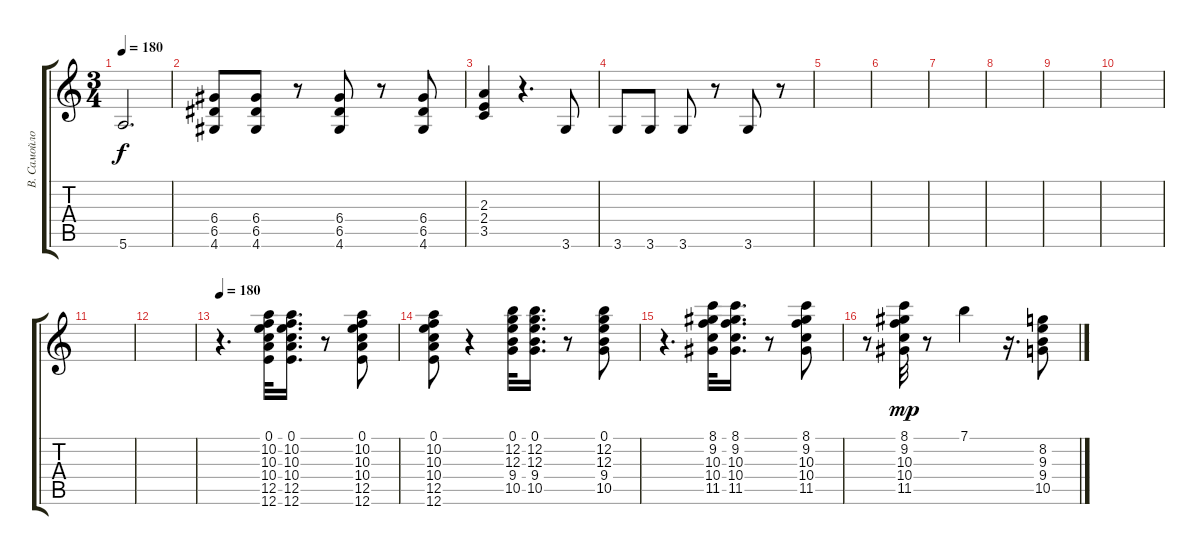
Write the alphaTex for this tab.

\track ("В. Самойлов" "В. Самойло") {instrument electricguitarclean}
\staff {score tabs}
\tuning (E4 B3 G3 D3 A2 E2) {hide}
\ts (3 4)
\tempo 180
\clef g2
\ks c
5.6.2{d dy f} |
(6.4 6.5 4.6).8 (6.4 6.5 4.6).8 r.8 (6.4 6.5 4.6).8 r.8 (6.4 6.5 4.6).8 |
(2.3 2.4 3.5).4 r.4{d} 3.6.8 |
3.6.8 3.6.8 3.6.8 r.8 3.6.8 r.8 |
|
|
|
|
|
|
|
|
\tempo 180
r.4{d} (0.1 10.2 10.3 10.4 12.5 12.6).32 (0.1 10.2 10.3 10.4 12.5 12.6).16{d} r.8 (0.1 10.2 10.3 10.4 12.5 12.6).8 |
(0.1 10.2 10.3 10.4 12.5 12.6).8 r.4 (0.1 12.2 12.3 9.4 10.5).32 (0.1 12.2 12.3 9.4 10.5).16{d} r.8 (0.1 12.2 12.3 9.4 10.5).8 |
r.4{d} (8.1 9.2 10.3 10.4 11.5).32 (8.1 9.2 10.3 10.4 11.5).16{d} r.8 (8.1 9.2 10.3 10.4 11.5).8 |
r.8 (8.1 9.2 10.3 10.4 11.5).32{dy mp} r.8 7.1.4 r.16{d} (8.2 9.3 9.4 10.5).8
